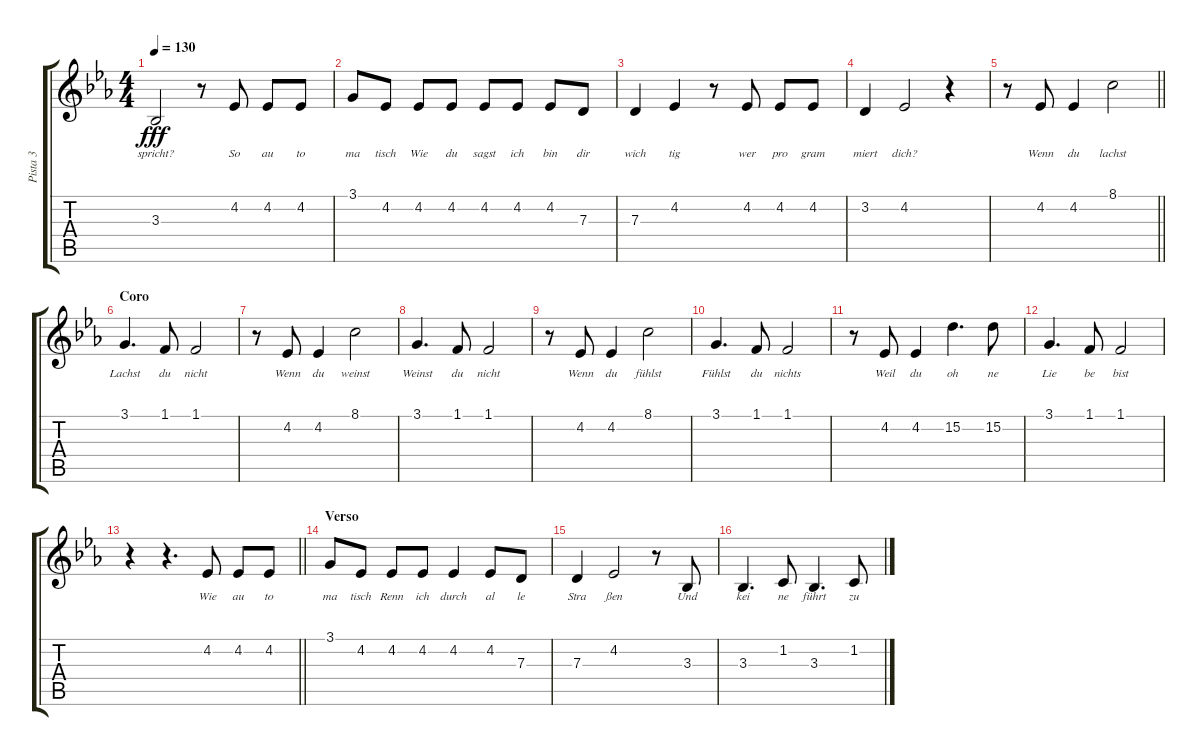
\track ("Pista 3" "Pista 3") {instrument lead2sawtooth}
\staff {score tabs}
\tuning (E4 B3 G3 D3 A2 E2) {hide}
\ts (4 4)
\tempo 130
\clef g2
\ks eb
3.3.2{lyrics (0 "spricht?") lyrics (1 "") lyrics (2 "") lyrics (3 "") lyrics (4 "") dy fff} r.8 4.2.8{lyrics (0 "So") lyrics (1 "") lyrics (2 "") lyrics (3 "") lyrics (4 "")} 4.2.8{lyrics (0 "au") lyrics (1 "") lyrics (2 "") lyrics (3 "") lyrics (4 "")} 4.2.8{lyrics (0 "to") lyrics (1 "") lyrics (2 "") lyrics (3 "") lyrics (4 "")} |
3.1.8{lyrics (0 "ma") lyrics (1 "") lyrics (2 "") lyrics (3 "") lyrics (4 "")} 4.2.8{lyrics (0 "tisch") lyrics (1 "") lyrics (2 "") lyrics (3 "") lyrics (4 "")} 4.2.8{lyrics (0 "Wie") lyrics (1 "") lyrics (2 "") lyrics (3 "") lyrics (4 "")} 4.2.8{lyrics (0 "du") lyrics (1 "") lyrics (2 "") lyrics (3 "") lyrics (4 "")} 4.2.8{lyrics (0 "sagst") lyrics (1 "") lyrics (2 "") lyrics (3 "") lyrics (4 "")} 4.2.8{lyrics (0 "ich") lyrics (1 "") lyrics (2 "") lyrics (3 "") lyrics (4 "")} 4.2.8{lyrics (0 "bin") lyrics (1 "") lyrics (2 "") lyrics (3 "") lyrics (4 "")} 7.3.8{lyrics (0 "dir") lyrics (1 "") lyrics (2 "") lyrics (3 "") lyrics (4 "")} |
7.3.4{lyrics (0 "wich") lyrics (1 "") lyrics (2 "") lyrics (3 "") lyrics (4 "")} 4.2.4{lyrics (0 "tig") lyrics (1 "") lyrics (2 "") lyrics (3 "") lyrics (4 "")} r.8 4.2.8{lyrics (0 "wer") lyrics (1 "") lyrics (2 "") lyrics (3 "") lyrics (4 "")} 4.2.8{lyrics (0 "pro") lyrics (1 "") lyrics (2 "") lyrics (3 "") lyrics (4 "")} 4.2.8{lyrics (0 "gram") lyrics (1 "") lyrics (2 "") lyrics (3 "") lyrics (4 "")} |
3.2.4{lyrics (0 "miert") lyrics (1 "") lyrics (2 "") lyrics (3 "") lyrics (4 "")} 4.2.2{lyrics (0 "dich?") lyrics (1 "") lyrics (2 "") lyrics (3 "") lyrics (4 "")} r.4 |
\barLineRight lightlight
r.8 4.2.8{lyrics (0 "Wenn") lyrics (1 "") lyrics (2 "") lyrics (3 "") lyrics (4 "")} 4.2.4{lyrics (0 "du") lyrics (1 "") lyrics (2 "") lyrics (3 "") lyrics (4 "")} 8.1.2{lyrics (0 "lachst") lyrics (1 "") lyrics (2 "") lyrics (3 "") lyrics (4 "")} |
\section ("" "Coro")
3.1.4{d lyrics (0 "Lachst") lyrics (1 "") lyrics (2 "") lyrics (3 "") lyrics (4 "")} 1.1.8{lyrics (0 "du") lyrics (1 "") lyrics (2 "") lyrics (3 "") lyrics (4 "")} 1.1.2{lyrics (0 "nicht") lyrics (1 "") lyrics (2 "") lyrics (3 "") lyrics (4 "")} |
r.8 4.2.8{lyrics (0 "Wenn") lyrics (1 "") lyrics (2 "") lyrics (3 "") lyrics (4 "")} 4.2.4{lyrics (0 "du") lyrics (1 "") lyrics (2 "") lyrics (3 "") lyrics (4 "")} 8.1.2{lyrics (0 "weinst") lyrics (1 "") lyrics (2 "") lyrics (3 "") lyrics (4 "")} |
3.1.4{d lyrics (0 "Weinst") lyrics (1 "") lyrics (2 "") lyrics (3 "") lyrics (4 "")} 1.1.8{lyrics (0 "du") lyrics (1 "") lyrics (2 "") lyrics (3 "") lyrics (4 "")} 1.1.2{lyrics (0 "nicht") lyrics (1 "") lyrics (2 "") lyrics (3 "") lyrics (4 "")} |
r.8 4.2.8{lyrics (0 "Wenn") lyrics (1 "") lyrics (2 "") lyrics (3 "") lyrics (4 "")} 4.2.4{lyrics (0 "du") lyrics (1 "") lyrics (2 "") lyrics (3 "") lyrics (4 "")} 8.1.2{lyrics (0 "fühlst") lyrics (1 "") lyrics (2 "") lyrics (3 "") lyrics (4 "")} |
3.1.4{d lyrics (0 "Fühlst") lyrics (1 "") lyrics (2 "") lyrics (3 "") lyrics (4 "")} 1.1.8{lyrics (0 "du") lyrics (1 "") lyrics (2 "") lyrics (3 "") lyrics (4 "")} 1.1.2{lyrics (0 "nichts") lyrics (1 "") lyrics (2 "") lyrics (3 "") lyrics (4 "")} |
r.8 4.2.8{lyrics (0 "Weil") lyrics (1 "") lyrics (2 "") lyrics (3 "") lyrics (4 "")} 4.2.4{lyrics (0 "du") lyrics (1 "") lyrics (2 "") lyrics (3 "") lyrics (4 "")} 15.2.4{d lyrics (0 "oh") lyrics (1 "") lyrics (2 "") lyrics (3 "") lyrics (4 "")} 15.2.8{lyrics (0 "ne") lyrics (1 "") lyrics (2 "") lyrics (3 "") lyrics (4 "")} |
3.1.4{d lyrics (0 "Lie") lyrics (1 "") lyrics (2 "") lyrics (3 "") lyrics (4 "")} 1.1.8{lyrics (0 "be") lyrics (1 "") lyrics (2 "") lyrics (3 "") lyrics (4 "")} 1.1.2{lyrics (0 "bist") lyrics (1 "") lyrics (2 "") lyrics (3 "") lyrics (4 "")} |
\barLineRight lightlight
r.4 r.4{d} 4.2.8{lyrics (0 "Wie") lyrics (1 "") lyrics (2 "") lyrics (3 "") lyrics (4 "")} 4.2.8{lyrics (0 "au") lyrics (1 "") lyrics (2 "") lyrics (3 "") lyrics (4 "")} 4.2.8{lyrics (0 "to") lyrics (1 "") lyrics (2 "") lyrics (3 "") lyrics (4 "")} |
\section ("" "Verso")
3.1.8{lyrics (0 "ma") lyrics (1 "") lyrics (2 "") lyrics (3 "") lyrics (4 "")} 4.2.8{lyrics (0 "tisch") lyrics (1 "") lyrics (2 "") lyrics (3 "") lyrics (4 "")} 4.2.8{lyrics (0 "Renn") lyrics (1 "") lyrics (2 "") lyrics (3 "") lyrics (4 "")} 4.2.8{lyrics (0 "ich") lyrics (1 "") lyrics (2 "") lyrics (3 "") lyrics (4 "")} 4.2.4{lyrics (0 "durch") lyrics (1 "") lyrics (2 "") lyrics (3 "") lyrics (4 "")} 4.2.8{lyrics (0 "al") lyrics (1 "") lyrics (2 "") lyrics (3 "") lyrics (4 "")} 7.3.8{lyrics (0 "le") lyrics (1 "") lyrics (2 "") lyrics (3 "") lyrics (4 "")} |
7.3.4{lyrics (0 "Stra") lyrics (1 "") lyrics (2 "") lyrics (3 "") lyrics (4 "")} 4.2.2{lyrics (0 "ßen") lyrics (1 "") lyrics (2 "") lyrics (3 "") lyrics (4 "")} r.8 3.3.8{lyrics (0 "Und") lyrics (1 "") lyrics (2 "") lyrics (3 "") lyrics (4 "")} |
3.3.4{d lyrics (0 "kei") lyrics (1 "") lyrics (2 "") lyrics (3 "") lyrics (4 "")} 1.2.8{lyrics (0 "ne") lyrics (1 "") lyrics (2 "") lyrics (3 "") lyrics (4 "")} 3.3.4{d lyrics (0 "führt") lyrics (1 "") lyrics (2 "") lyrics (3 "") lyrics (4 "")} 1.2.8{lyrics (0 "zu") lyrics (1 "") lyrics (2 "") lyrics (3 "") lyrics (4 "")}
